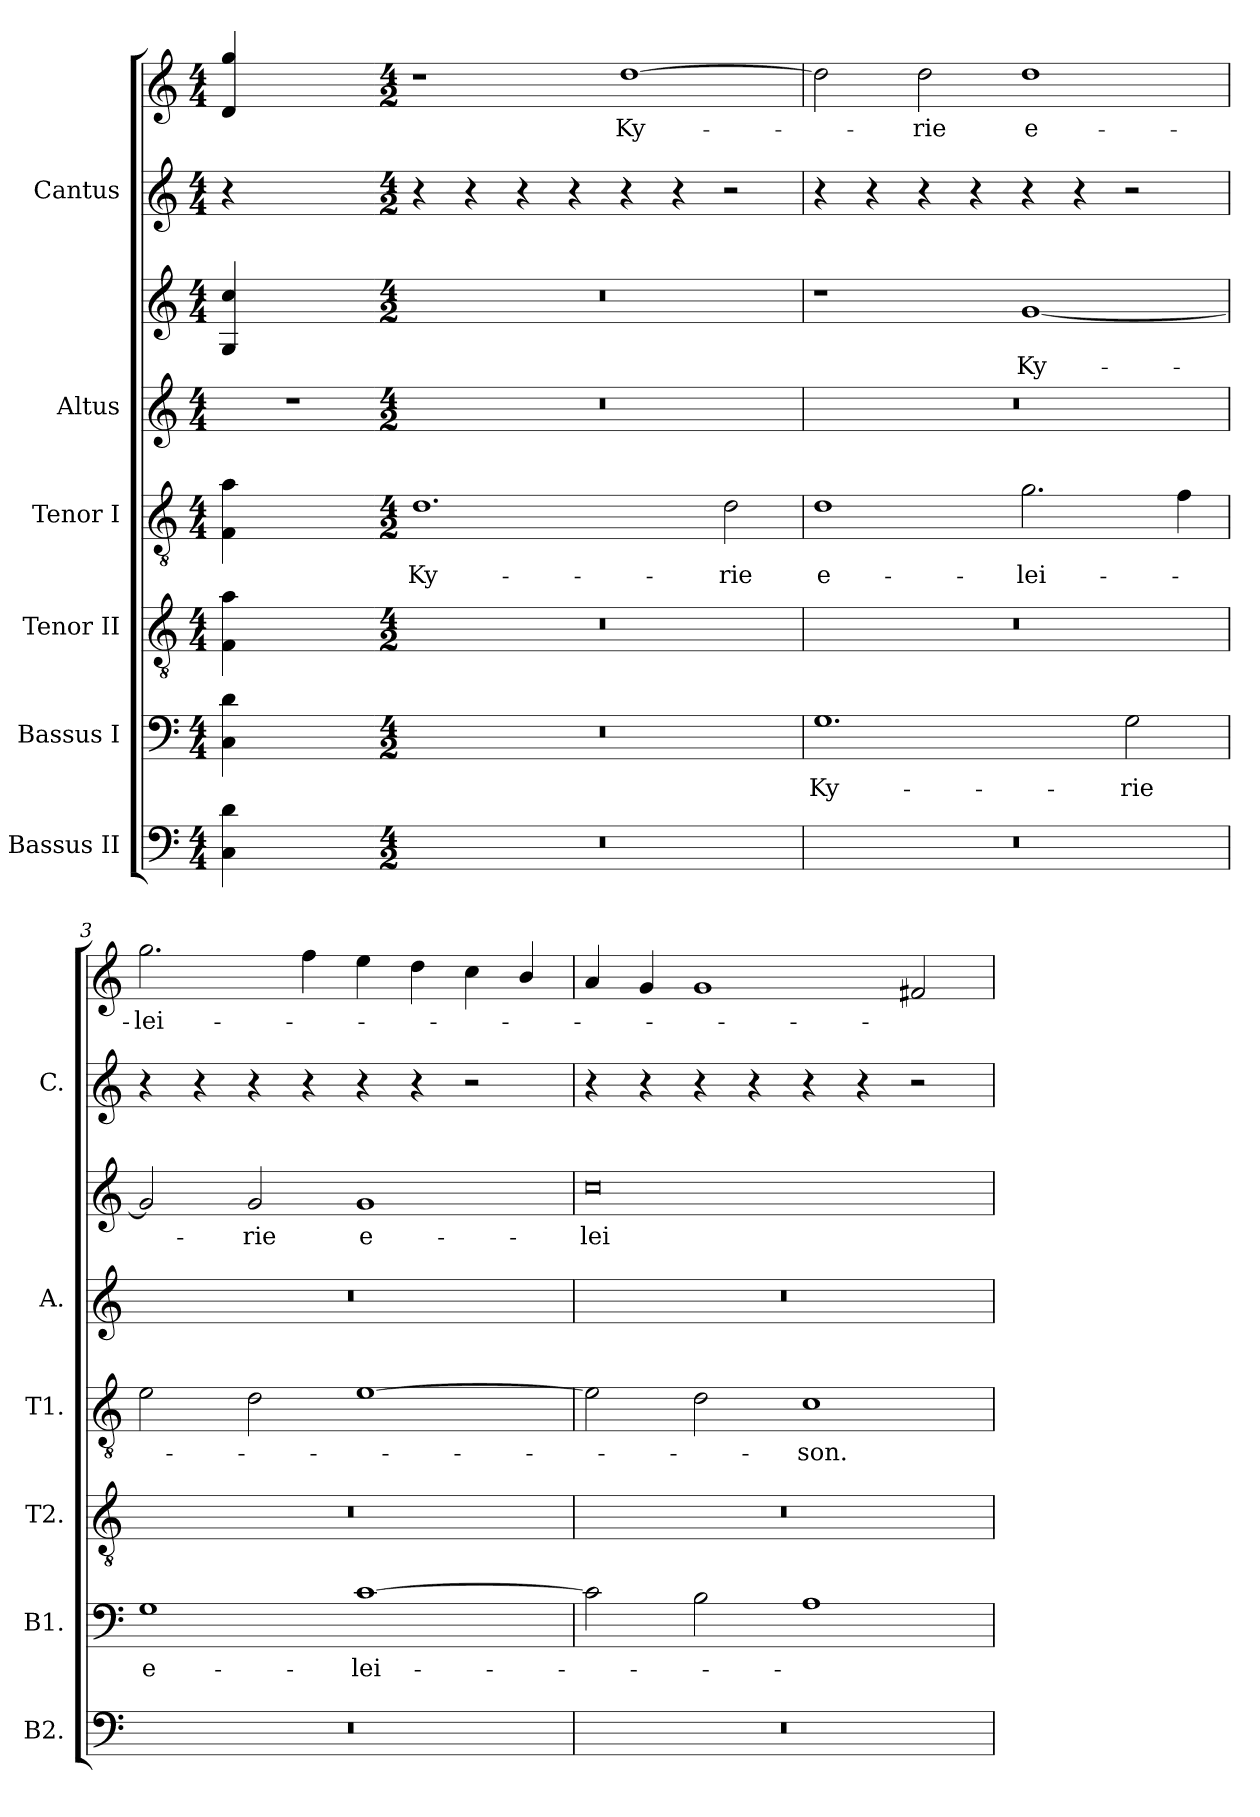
**kern	**kern	**text	**kern	**kern	**text	**kern	**kern	**text	**kern	**kern	**text
*part6	*part5	*part5	*part4	*part3	*part3	*part2	*part2	*part2	*part1	*part1	*part1
*staff8	*staff7	*staff7	*staff6	*staff5	*staff5	*staff4	*staff3	*staff3	*staff2	*staff1	*staff1
*I"Bassus II	*I"Bassus I	*	*I"Tenor II	*I"Tenor I	*	*I"Altus	*	*	*I"Cantus	*	*
*I'B2.	*I'B1.	*	*I'T2.	*I'T1.	*	*I'A.	*	*	*I'C.	*	*
!!LO:PB:g=z
*clefF4	*clefF4	*	*clefGv2	*clefGv2	*	*clefG2	*clefG2	*	*clefG2	*clefG2	*
*	*	*	*ITrd7c12	*ITrd7c12	*	*	*	*	*	*	*
*k[]	*k[]	*	*k[]	*k[]	*	*k[]	*k[]	*	*k[]	*k[]	*
*C:	*C:	*	*C:	*C:	*	*C:	*C:	*	*C:	*C:	*
*M4/4	*M4/4	*	*M4/4	*M4/4	*	*M4/4	*M4/4	*	*M4/4	*M4/4	*
=	=	=	=	=	=	=	=	=	=	=	=
!	!	!	!	!	!	!LO:N:vis=1	!	!	!	!	!
4Ci\ 4di	4Ci\ 4di	.	4FFi\ 4Ai	4FFi\ 4Ai	.	1r	4Gi/ 4cci	.	4r	4di/ 4ggi	.
2.ryy	2.ryy	.	2.ryy	2.ryy	.	.	2.ryy	.	2.ryy	2.ryy	.
=1-	=1-	=1-	=1-	=1-	=1-	=1-	=1-	=1-	=1-	=1-	=1-
*M4/2	*M4/2	*	*M4/2	*M4/2	*	*M4/2	*M4/2	*	*M4/2	*M4/2	*
!LO:N:vis=1	!LO:N:vis=1	!	!LO:N:vis=1	!	!	!	!	!	!	!	!
!	!	!	!	!	!LO:LY:b:color=#000000	!LO:N:vis=1	!LO:N:vis=1	!	!	!	!
0r	0r	.	0r	1.Di	Ky-	0r	0r	.	4r	1r	.
.	.	.	.	.	.	.	.	.	4r	.	.
.	.	.	.	.	.	.	.	.	4r	.	.
.	.	.	.	.	.	.	.	.	4r	.	.
!	!	!	!	!	!	!	!	!	!	!	!LO:LY:b:color=#000000
.	.	.	.	.	.	.	.	.	4r	[1ddi	Ky-
.	.	.	.	.	.	.	.	.	4r	.	.
!	!	!	!	!	!LO:LY:b:color=#000000	!	!	!	!	!	!
.	.	.	.	2Di\	-rie	.	.	.	2r	.	.
=2	=2	=2	=2	=2	=2	=2	=2	=2	=2	=2	=2
!LO:N:vis=1	!	!	!	!	!	!	!	!	!	!	!
!	!	!LO:LY:b:color=#000000	!LO:N:vis=1	!	!	!	!	!	!	!	!
!	!	!	!	!	!LO:LY:b:color=#000000	!LO:N:vis=1	!	!	!	!	!
0r	1.Gi	Ky-	0r	1Di	e-	0r	1r	.	4r	2ddi\]	.
.	.	.	.	.	.	.	.	.	4r	.	.
!	!	!	!	!	!	!	!	!	!	!	!LO:LY:b:color=#000000
.	.	.	.	.	.	.	.	.	4r	2ddi\	-rie
.	.	.	.	.	.	.	.	.	4r	.	.
!	!	!	!	!	!LO:LY:b:color=#000000	!	!	!	!	!	!
!	!	!	!	!	!	!	!	!LO:LY:b:color=#000000	!	!	!
!	!	!	!	!	!	!	!	!	!	!	!LO:LY:b:color=#000000
.	.	.	.	2.Gi\	-lei-	.	[1gi	Ky-	4r	1ddi	e-
.	.	.	.	.	.	.	.	.	4r	.	.
!	!	!LO:LY:b:color=#000000	!	!	!	!	!	!	!	!	!
.	2Gi\	-rie	.	.	.	.	.	.	2r	.	.
.	.	.	.	4Fi\	.	.	.	.	.	.	.
=3	=3	=3	=3	=3	=3	=3	=3	=3	=3	=3	=3
!LO:N:vis=1	!	!	!	!	!	!	!	!	!	!	!
!	!	!LO:LY:b:color=#000000	!LO:N:vis=1	!	!	!LO:N:vis=1	!	!	!	!	!
!	!	!	!	!	!	!	!	!	!	!	!LO:LY:b:color=#000000
0r	1Gi	e-	0r	2Ei\	.	0r	2gi/]	.	4r	2.ggi\	-lei-
.	.	.	.	.	.	.	.	.	4r	.	.
!	!	!	!	!	!	!	!	!LO:LY:b:color=#000000	!	!	!
.	.	.	.	2Di\	.	.	2gi/	-rie	4r	.	.
.	.	.	.	.	.	.	.	.	4r	4ffi\	.
!	!	!LO:LY:b:color=#000000	!	!	!	!	!	!	!	!	!
!	!	!	!	!	!	!	!	!LO:LY:b:color=#000000	!	!	!
.	[1ci	-lei-	.	[1Ei	.	.	1gi	e-	4r	4eei\	.
.	.	.	.	.	.	.	.	.	4r	4ddi\	.
.	.	.	.	.	.	.	.	.	2r	4cci\	.
.	.	.	.	.	.	.	.	.	.	4bi/	.
=4	=4	=4	=4	=4	=4	=4	=4	=4	=4	=4	=4
!LO:N:vis=1	!	!	!LO:N:vis=1	!	!	!LO:N:vis=1	!	!	!	!	!
!	!	!	!	!	!	!	!	!LO:LY:b:color=#000000	!	!	!
0r	2ci\]	.	0r	2Ei\]	.	0r	0cci	-lei-	4r	4ai/	.
.	.	.	.	.	.	.	.	.	4r	4gi/	.
.	2Bi\	.	.	2Di\	.	.	.	.	4r	1gi	.
.	.	.	.	.	.	.	.	.	4r	.	.
!	!	!	!	!	!LO:LY:b:color=#000000	!	!	!	!	!	!
.	1Ai	.	.	1Ci	-son.	.	.	.	4r	.	.
.	.	.	.	.	.	.	.	.	4r	.	.
.	.	.	.	.	.	.	.	.	2r	2f#Xi/	.
=	=	=	=	=	=	=	=	=	=	=	=
*-	*-	*-	*-	*-	*-	*-	*-	*-	*-	*-	*-
